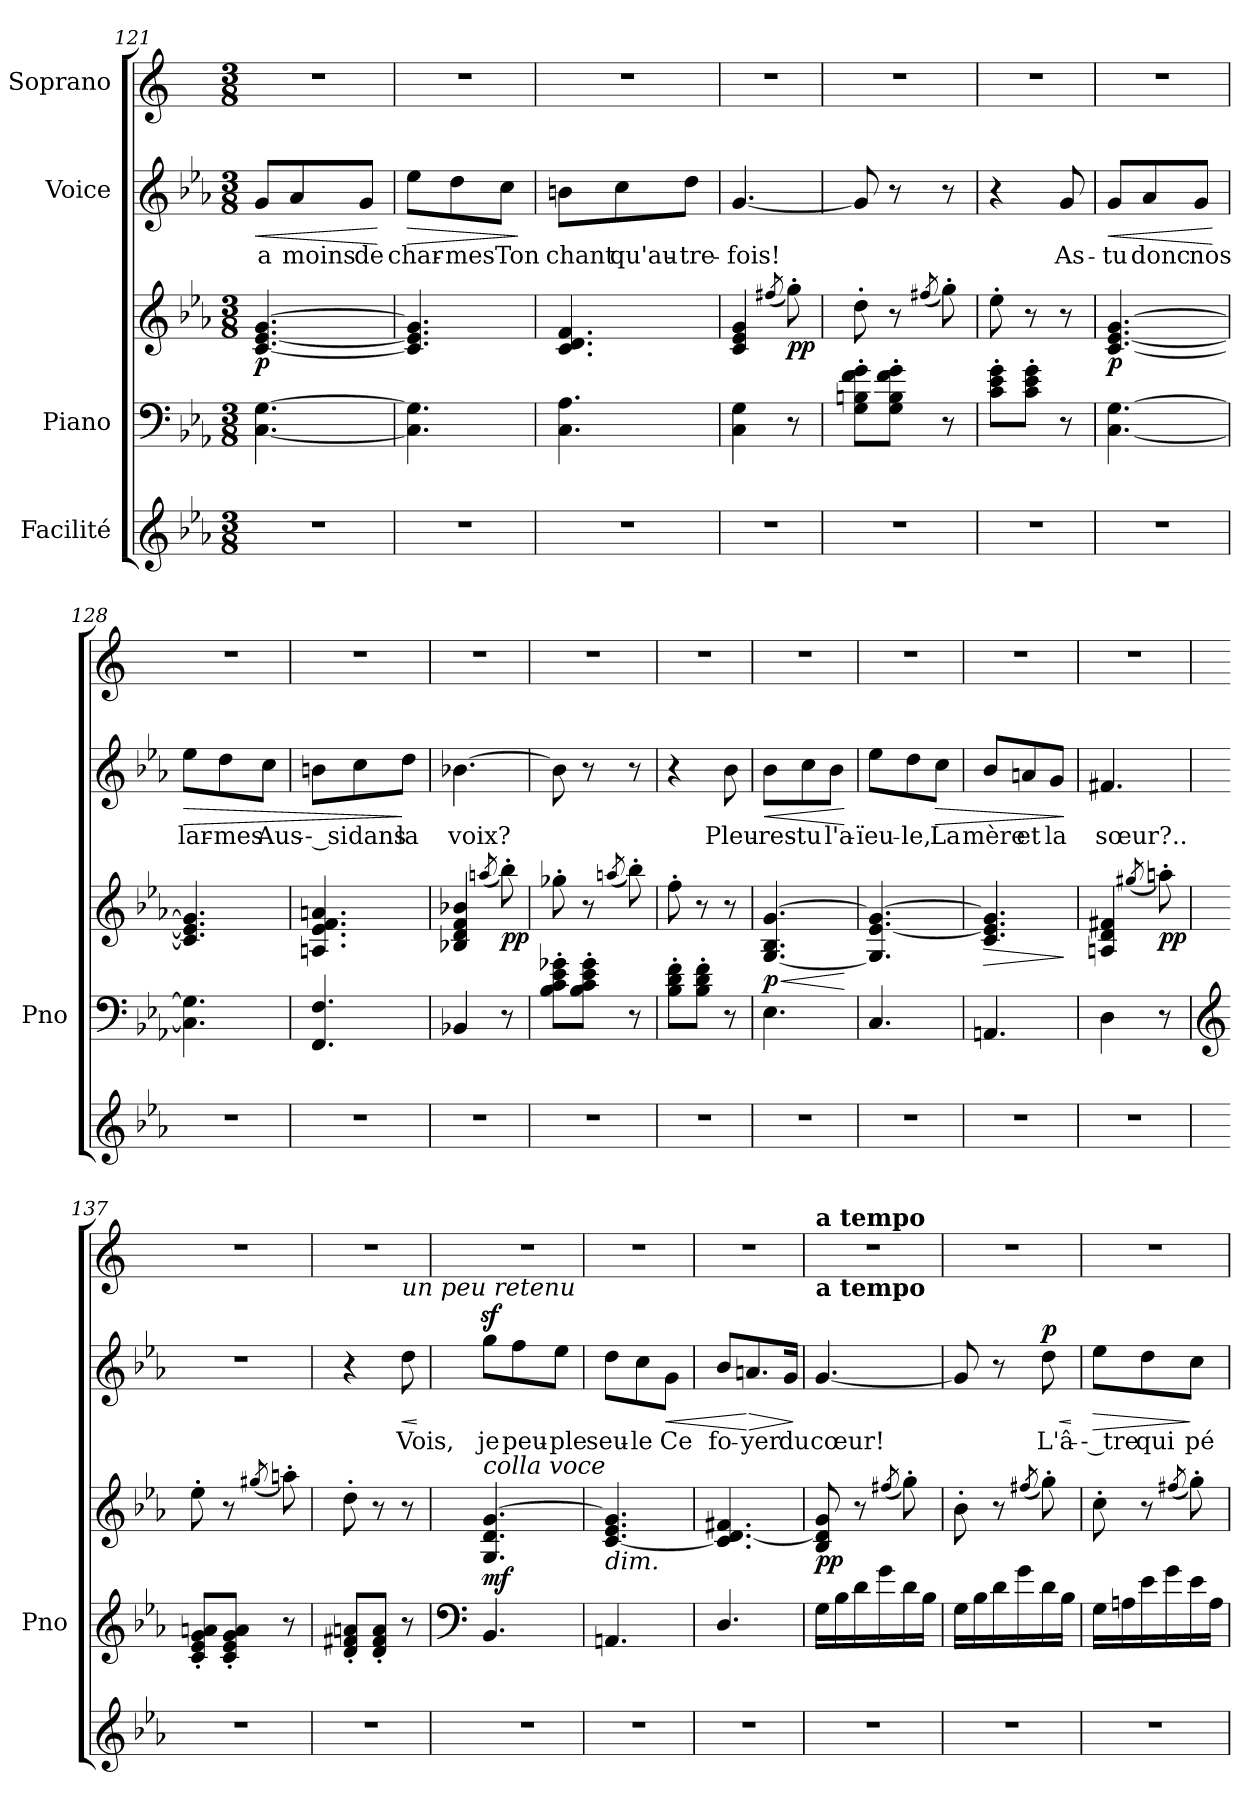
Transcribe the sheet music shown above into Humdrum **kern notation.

**kern	**kern	**kern	**dynam	**kern	**text	**dynam	**kern
*part4	*part3	*part3	*part3	*part2	*part2	*part2	*part1
*staff5	*staff4	*staff3	*staff3/4	*staff2	*staff2	*staff2	*staff1
*I"Facilité	*I"Piano	*	*	*I"Voice	*	*	*I"Soprano
*	*I'Pno	*	*	*	*	*	*
*clefG2	*clefF4	*clefG2	*	*clefG2	*	*	*clefG2
*k[b-e-a-]	*k[b-e-a-]	*k[b-e-a-]	*	*k[b-e-a-]	*	*	*k[]
*M3/8	*M3/8	*M3/8	*	*M3/8	*	*	*M3/8
=121	=121	=121	=121	=121	=121	=121	=121
!	!	!	!LO:DY:b	!	!	!LO:HP:b	!
4.r	[4.C\ [4.G\	[4.c/ [4.e-/ [4.g/	p	8g/L	a	<	4.r
.	.	.	.	8a-/	moins	.	.
.	.	.	.	8g/J	de	.	.
.	.	.	.	.	.	[	.
=122	=122	=122	=122	=122	=122	=122	=122
!	!	!	!	!	!	!LO:HP:b	!
4.r	4.C\] 4.G\]	4.c/] 4.e-/] 4.g/]	.	8ee-\L	char-	>	4.r
.	.	.	.	8dd\	-mes	.	.
.	.	.	.	8cc\J	Ton	.	.
.	.	.	.	.	.	]	.
=123	=123	=123	=123	=123	=123	=123	=123
4.r	4.C\ 4.A-\	4.c/ 4.d/ 4.f/	.	8bn\L	chant	.	4.r
.	.	.	.	8cc\	qu'au-	.	.
.	.	.	.	8dd\J	-tre-	.	.
=124	=124	=124	=124	=124	=124	=124	=124
4.r	4C\ 4G\	4c/ 4e-/ 4g/	.	[4.g/	-fois!	.	4.r
.	.	(8qff#X/	.	.	.	.	.
!	!	!	!LO:DY:b	!	!	!	!
.	8r	8gg'\)	pp	.	.	.	.
=125	=125	=125	=125	=125	=125	=125	=125
4.r	8G\' 8Bn\' 8f\' 8g\'L	8dd'\	.	8g/]	.	.	4.r
.	8G\' 8B\' 8f\' 8g\'J	8r	.	8r	.	.	.
.	.	(8qff#X/	.	.	.	.	.
.	8r	8gg'\)	.	8r	.	.	.
=126	=126	=126	=126	=126	=126	=126	=126
4.r	8c\' 8e-\' 8g\'L	8ee-'\	.	4r	.	.	4.r
.	8c\' 8e-\' 8g\'J	8r	.	.	.	.	.
.	8r	8r	.	8g/	As-	.	.
=127	=127	=127	=127	=127	=127	=127	=127
!	!	!	!LO:DY:b	!	!	!LO:HP:b	!
4.r	[4.C\ [4.G\	[4.c/ [4.e-/ [4.g/	p	8g/L	-tu	<	4.r
.	.	.	.	8a-/	-donc	.	.
.	.	.	.	8g/J	nos	.	.
.	.	.	.	.	.	[	.
=128	=128	=128	=128	=128	=128	=128	=128
!	!	!	!	!	!	!LO:HP:b	!
4.r	4.C\] 4.G\]	4.c/] 4.e-/] 4.g/]	.	8ee-\L	lar-	>	4.r
.	.	.	.	8dd\	-mes	.	.
.	.	.	.	8cc\J	Aus-	.	.
=129	=129	=129	=129	=129	=129	=129	=129
4.r	4.FF/ 4.F/	4.An/ 4.e-/ 4.f/ 4.an/	.	8bn\L	-- si	.	4.r
.	.	.	.	8cc\	dans	.	.
.	.	.	.	8dd\J	la	]	.
=130	=130	=130	=130	=130	=130	=130	=130
4.r	4BB-X/	4B-X/ 4d/ 4f/ 4b-X/	.	[4.b-X\	voix?	.	4.r
.	.	(8qaan/	.	.	.	.	.
!	!	!	!LO:DY:b	!	!	!	!
.	8r	8bb-'\)	pp	.	.	.	.
=131	=131	=131	=131	=131	=131	=131	=131
4.r	8B-\' 8c\' 8e-\' 8g-X\'L	8gg-X'\	.	8b-\]	.	.	4.r
.	8B-\' 8c\' 8e-\' 8g-\'J	8r	.	8r	.	.	.
.	.	(8qaan/	.	.	.	.	.
.	8r	8bb-'\)	.	8r	.	.	.
=132	=132	=132	=132	=132	=132	=132	=132
4.r	8B-\' 8d\' 8f\'L	8ff'\	.	4r	.	.	4.r
.	8B-\' 8d\' 8f\'J	8r	.	.	.	.	.
.	8r	8r	.	8b-\	Pleu-	.	.
=133	=133	=133	=133	=133	=133	=133	=133
!	!	!	!LO:HP:b	!	!	!LO:HP:b	!
!	!	!	!LO:DY:n=1:b	!	!	!	!
4.r	4.E-\	[4.G/ 4.B-/ [4.g/	< p	8b-\L	-res-	<	4.r
.	.	.	.	8cc\	tu	.	.
.	.	.	.	8b-\J	l'a-	.	.
.	.	.	[	.	.	[	.
=134	=134	=134	=134	=134	=134	=134	=134
4.r	4.C/	4.G/] [4.e-/ 4.g/_	.	8ee-\L	-ïeu-	.	4.r
.	.	.	.	8dd\	-le,	.	.
!	!	!	!	!	!	!LO:HP:b	!
.	.	.	.	8cc\J	La	>	.
=135	=135	=135	=135	=135	=135	=135	=135
!	!	!	!LO:HP:b	!	!	!	!
4.r	4.AAn/	4.c/ 4.e-/] 4.g/]	>	8b-/L	mère	.	4.r
.	.	.	.	8an/	et	.	.
.	.	.	.	8g/J	la	.	.
.	.	.	]	.	.	]	.
=136	=136	=136	=136	=136	=136	=136	=136
4.r	4D\	4An/ 4d/ 4f#X/	.	4.f#X/	sœur?..	.	4.r
.	.	(8qgg#X/	.	.	.	.	.
!	!	!	!LO:DY:b	!	!	!	!
.	8r	8aan'\)	pp	.	.	.	.
=137	=137	=137	=137	=137	=137	=137	=137
*	*clefG2	*	*	*	*	*	*
4.r	8c/' 8e-/' 8g/' 8an/'L	8ee-'\	.	4.r	.	.	4.r
.	8c/' 8e-/' 8g/' 8a/'J	8r	.	.	.	.	.
.	.	(8qgg#X/	.	.	.	.	.
.	8r	8aan'\)	.	.	.	.	.
=138	=138	=138	=138	=138	=138	=138	=138
4.r	8d/' 8f#X/' 8an/'L	8dd'\	.	4r	.	.	4.r
.	8d/' 8f#/' 8a/'J	8r	.	.	.	.	.
!	!	!	!	!LO:TX:i:t=un peu retenu	!	!	!
!	!	!	!	!	!	!LO:HP:b	!
.	8r	8r	.	8dd\	Vois,	<	.
.	.	.	.	.	.	[	.
=139	=139	=139	=139	=139	=139	=139	=139
*	*clefF4	*	*	*	*	*	*
!	!	!LO:TX:i:t=colla voce	!	!	!	!	!
!	!	!	!LO:DY:b	!	!	!LO:DY:b	!
4.r	4.BB-/	4.G/ 4.d/ [4.g/	mf	8ggz<\L	je	other-dynamics	4.r
.	.	.	.	8ff\	peu-	.	.
.	.	.	.	8ee-\J	-ple	.	.
=140	=140	=140	=140	=140	=140	=140	=140
!	!	!LO:TX:b:i:t=dim.	!	!	!	!	!
4.r	4.AAn/	[4.c/ 4.e-/ 4.g/]	.	8dd\L	seu-	.	4.r
.	.	.	.	8cc\	-le	.	.
!	!	!	!	!	!	!LO:HP:b	!
.	.	.	.	8g\J	Ce	<	.
=141	=141	=141	=141	=141	=141	=141	=141
4.r	4.D/	4.c/] [4.d/ 4.f#X/	.	8b-/L	fo-	.	4.r
!	!	!	!	!	!	!LO:HP:n=1:b	!
.	.	.	.	8.an/	-yer	[ >	.
.	.	.	.	16g/Jk	du	.	.
.	.	.	.	.	.	]	.
=142	=142	=142	=142	=142	=142	=142	=142
!	!	!	!	!	!	!	!LO:TX:b:B:t=a tempo
!	!	!	!	!	!	!	!LO:TX:a:B:t=a tempo
!	!	!	!LO:DY:b	!	!	!	!
4.r	16G\LL	8B-/ 8d/] 8g/	pp	[4.g/	cœur!	.	4.r
.	16B-\	.	.	.	.	.	.
.	16d\	8r	.	.	.	.	.
.	16g\	.	.	.	.	.	.
.	.	(8qff#X/	.	.	.	.	.
.	16d\	8gg'\)	.	.	.	.	.
.	16B-\JJ	.	.	.	.	.	.
=143	=143	=143	=143	=143	=143	=143	=143
4.r	16G\LL	8b-'\	.	8g/]	.	.	4.r
.	16B-\	.	.	.	.	.	.
.	16d\	8r	.	8r	.	.	.
.	16g\	.	.	.	.	.	.
.	.	(8qff#X/	.	.	.	.	.
!	!	!	!	!	!	!LO:HP:b	!
!	!	!	!	!	!	!LO:DY:n=1:b	!
.	16d\	8gg'\)	.	8dd\	L'â-	< p	.
.	16B-\JJ	.	.	.	.	.	.
.	.	.	.	.	.	[	.
=144	=144	=144	=144	=144	=144	=144	=144
!	!	!	!	!	!	!LO:HP:b	!
4.r	16G\LL	8cc'\	.	8ee-\L	-- tre	>	4.r
.	16An\	.	.	.	.	.	.
.	16e-\	8r	.	8dd\	qui	.	.
.	16g\	.	.	.	.	.	.
.	.	(8qff#X/	.	.	.	.	.
.	16e-\	8gg'\)	.	8cc\J	pé-	]	.
.	16A\JJ	.	.	.	.	.	.
=	=	=	=	=	=	=	=
*-	*-	*-	*-	*-	*-	*-	*-
